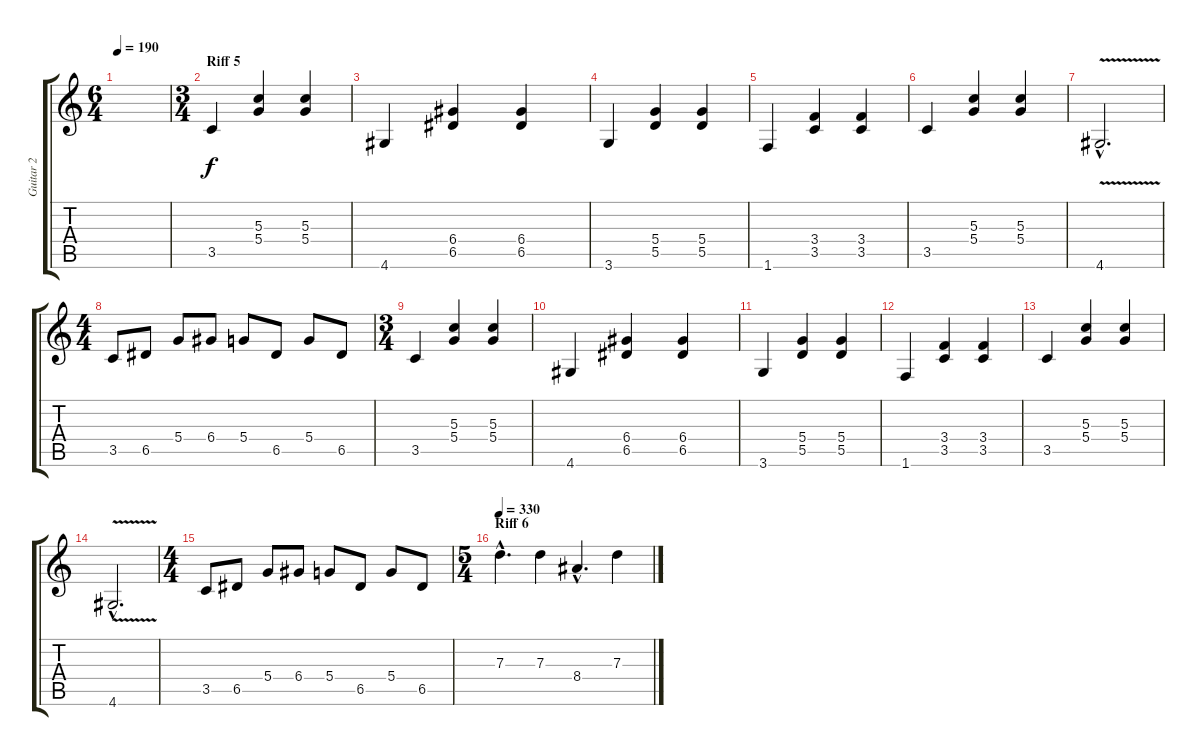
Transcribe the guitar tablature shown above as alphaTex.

\track ("Guitar 2" "Guitar 2") {instrument overdrivenguitar}
\staff {score tabs}
\tuning (E4 B3 G3 D3 A2 E2) {hide}
\ts (6 4)
\tempo 190
\clef g2
\ks c
|
\ts (3 4)
\section ("" "Riff 5")
3.5.4 (5.3 5.4).4 (5.3 5.4).4 |
4.6.4 (6.4 6.5).4 (6.4 6.5).4 |
3.6.4 (5.4 5.5).4 (5.4 5.5).4 |
1.6.4 (3.4 3.5).4 (3.4 3.5).4 |
3.5.4 (5.3 5.4).4 (5.3 5.4).4 |
4.6{v hac}.2{d} |
\ts (4 4)
3.5.8 6.5.8 5.4.8 6.4.8 5.4.8 6.5.8 5.4.8 6.5.8 |
\ts (3 4)
3.5.4 (5.3 5.4).4 (5.3 5.4).4 |
4.6.4 (6.4 6.5).4 (6.4 6.5).4 |
3.6.4 (5.4 5.5).4 (5.4 5.5).4 |
1.6.4 (3.4 3.5).4 (3.4 3.5).4 |
3.5.4 (5.3 5.4).4 (5.3 5.4).4 |
4.6{v hac}.2{d} |
\ts (4 4)
3.5.8 6.5.8 5.4.8 6.4.8 5.4.8 6.5.8 5.4.8 6.5.8 |
\ts (5 4)
\section ("" "Riff 6")
\tempo 400
\tempo 330
7.3{hac}.4{d} 7.3.4 8.4{hac}.4{d} 7.3.4
